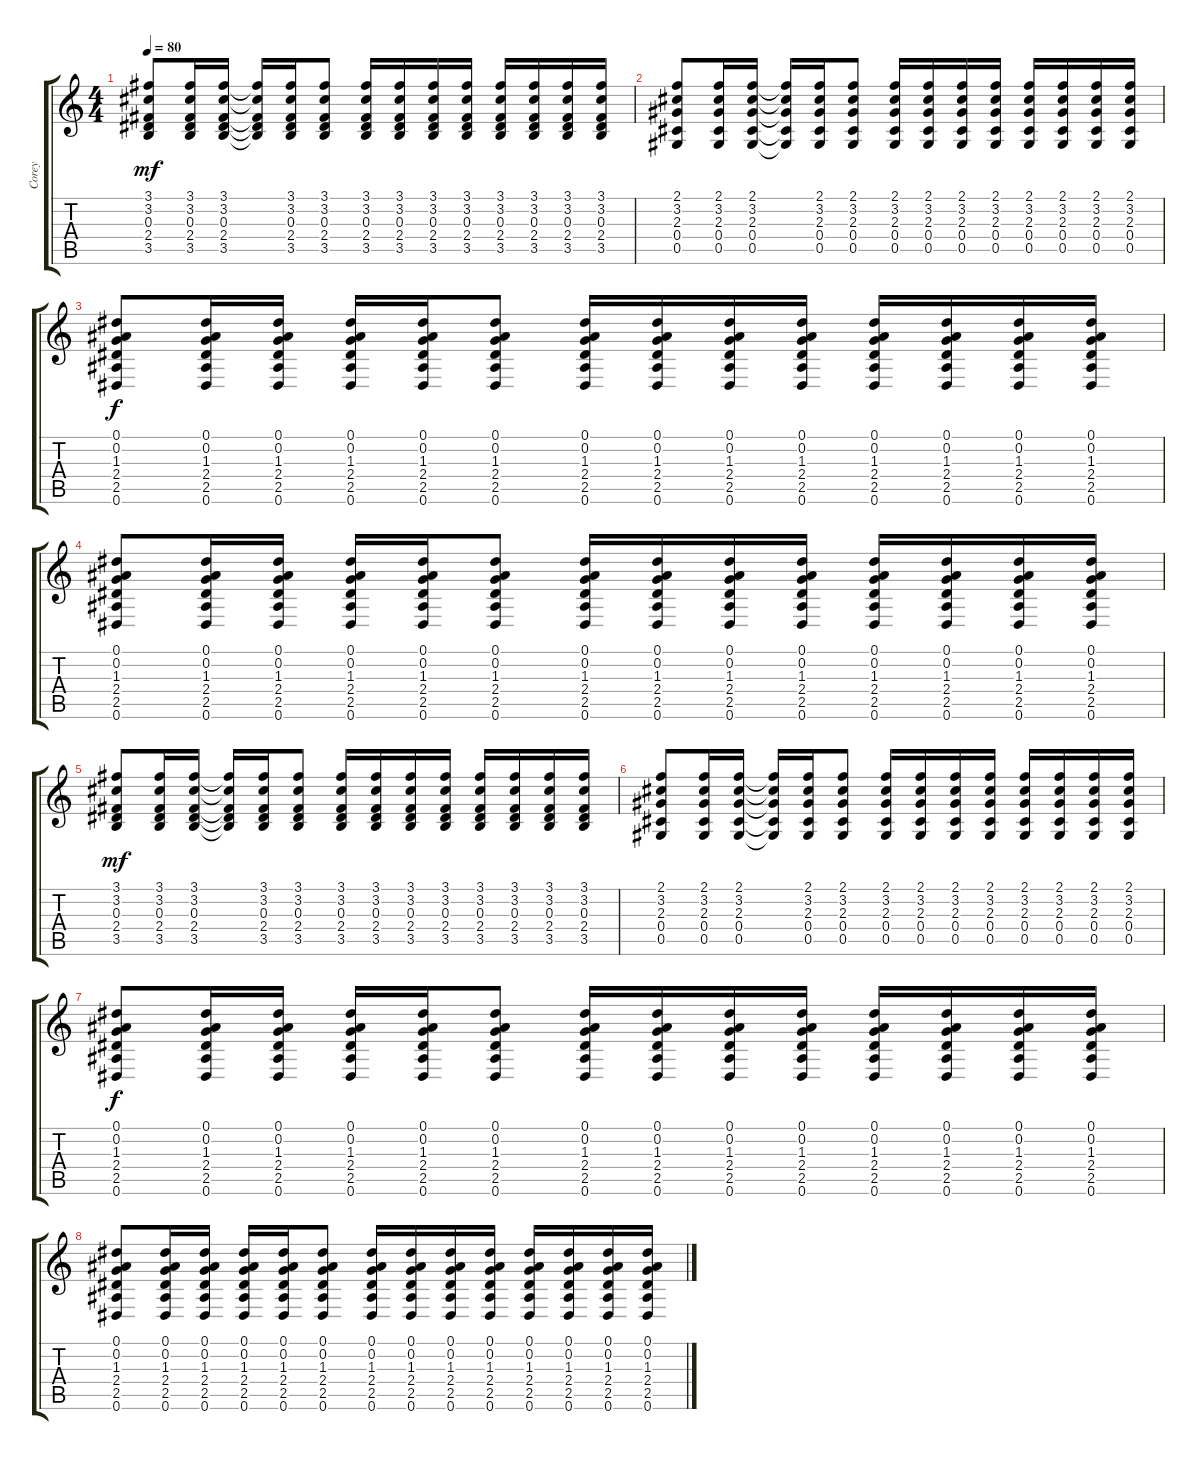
\track ("Corey " "Corey ") {instrument acousticguitarnylon}
\staff {score tabs}
\tuning (Eb4 Bb3 Gb3 Db3 Ab2 Eb2) {hide}
\ts (4 4)
\tempo 80
\clef g2
\ks c
(3.1 3.2 0.3 2.4 3.5).8{dy mf} (3.1 3.2 0.3 2.4 3.5).16 (3.1 3.2 0.3 2.4 3.5).16 (3.1{t} 3.2{t} 0.3{t} 2.4{t} 3.5{t}).16 (3.1 3.2 0.3 2.4 3.5).16 (3.1 3.2 0.3 2.4 3.5).8 (3.1 3.2 0.3 2.4 3.5).16 (3.1 3.2 0.3 2.4 3.5).16 (3.1 3.2 0.3 2.4 3.5).16 (3.1 3.2 0.3 2.4 3.5).16 (3.1 3.2 0.3 2.4 3.5).16 (3.1 3.2 0.3 2.4 3.5).16 (3.1 3.2 0.3 2.4 3.5).16 (3.1 3.2 0.3 2.4 3.5).16 |
(2.1 3.2 2.3 0.4 0.5).8 (2.1 3.2 2.3 0.4 0.5).16 (2.1 3.2 2.3 0.4 0.5).16 (2.1{t} 3.2{t} 2.3{t} 0.4{t} 0.5{t}).16 (2.1 3.2 2.3 0.4 0.5).16 (2.1 3.2 2.3 0.4 0.5).8 (2.1 3.2 2.3 0.4 0.5).16 (2.1 3.2 2.3 0.4 0.5).16 (2.1 3.2 2.3 0.4 0.5).16 (2.1 3.2 2.3 0.4 0.5).16 (2.1 3.2 2.3 0.4 0.5).16 (2.1 3.2 2.3 0.4 0.5).16 (2.1 3.2 2.3 0.4 0.5).16 (2.1 3.2 2.3 0.4 0.5).16 |
(0.1 0.2 1.3 2.4 2.5 0.6).8{dy f} (0.1 0.2 1.3 2.4 2.5 0.6).16 (0.1 0.2 1.3 2.4 2.5 0.6).16 (0.1 0.2 1.3 2.4 2.5 0.6).16 (0.1 0.2 1.3 2.4 2.5 0.6).16 (0.1 0.2 1.3 2.4 2.5 0.6).8 (0.1 0.2 1.3 2.4 2.5 0.6).16 (0.1 0.2 1.3 2.4 2.5 0.6).16 (0.1 0.2 1.3 2.4 2.5 0.6).16 (0.1 0.2 1.3 2.4 2.5 0.6).16 (0.1 0.2 1.3 2.4 2.5 0.6).16 (0.1 0.2 1.3 2.4 2.5 0.6).16 (0.1 0.2 1.3 2.4 2.5 0.6).16 (0.1 0.2 1.3 2.4 2.5 0.6).16 |
(0.1 0.2 1.3 2.4 2.5 0.6).8 (0.1 0.2 1.3 2.4 2.5 0.6).16 (0.1 0.2 1.3 2.4 2.5 0.6).16 (0.1 0.2 1.3 2.4 2.5 0.6).16 (0.1 0.2 1.3 2.4 2.5 0.6).16 (0.1 0.2 1.3 2.4 2.5 0.6).8 (0.1 0.2 1.3 2.4 2.5 0.6).16 (0.1 0.2 1.3 2.4 2.5 0.6).16 (0.1 0.2 1.3 2.4 2.5 0.6).16 (0.1 0.2 1.3 2.4 2.5 0.6).16 (0.1 0.2 1.3 2.4 2.5 0.6).16 (0.1 0.2 1.3 2.4 2.5 0.6).16 (0.1 0.2 1.3 2.4 2.5 0.6).16 (0.1 0.2 1.3 2.4 2.5 0.6).16 |
(3.1 3.2 0.3 2.4 3.5).8{dy mf} (3.1 3.2 0.3 2.4 3.5).16 (3.1 3.2 0.3 2.4 3.5).16 (3.1{t} 3.2{t} 0.3{t} 2.4{t} 3.5{t}).16 (3.1 3.2 0.3 2.4 3.5).16 (3.1 3.2 0.3 2.4 3.5).8 (3.1 3.2 0.3 2.4 3.5).16 (3.1 3.2 0.3 2.4 3.5).16 (3.1 3.2 0.3 2.4 3.5).16 (3.1 3.2 0.3 2.4 3.5).16 (3.1 3.2 0.3 2.4 3.5).16 (3.1 3.2 0.3 2.4 3.5).16 (3.1 3.2 0.3 2.4 3.5).16 (3.1 3.2 0.3 2.4 3.5).16 |
(2.1 3.2 2.3 0.4 0.5).8 (2.1 3.2 2.3 0.4 0.5).16 (2.1 3.2 2.3 0.4 0.5).16 (2.1{t} 3.2{t} 2.3{t} 0.4{t} 0.5{t}).16 (2.1 3.2 2.3 0.4 0.5).16 (2.1 3.2 2.3 0.4 0.5).8 (2.1 3.2 2.3 0.4 0.5).16 (2.1 3.2 2.3 0.4 0.5).16 (2.1 3.2 2.3 0.4 0.5).16 (2.1 3.2 2.3 0.4 0.5).16 (2.1 3.2 2.3 0.4 0.5).16 (2.1 3.2 2.3 0.4 0.5).16 (2.1 3.2 2.3 0.4 0.5).16 (2.1 3.2 2.3 0.4 0.5).16 |
(0.1 0.2 1.3 2.4 2.5 0.6).8{dy f} (0.1 0.2 1.3 2.4 2.5 0.6).16 (0.1 0.2 1.3 2.4 2.5 0.6).16 (0.1 0.2 1.3 2.4 2.5 0.6).16 (0.1 0.2 1.3 2.4 2.5 0.6).16 (0.1 0.2 1.3 2.4 2.5 0.6).8 (0.1 0.2 1.3 2.4 2.5 0.6).16 (0.1 0.2 1.3 2.4 2.5 0.6).16 (0.1 0.2 1.3 2.4 2.5 0.6).16 (0.1 0.2 1.3 2.4 2.5 0.6).16 (0.1 0.2 1.3 2.4 2.5 0.6).16 (0.1 0.2 1.3 2.4 2.5 0.6).16 (0.1 0.2 1.3 2.4 2.5 0.6).16 (0.1 0.2 1.3 2.4 2.5 0.6).16 |
(0.1 0.2 1.3 2.4 2.5 0.6).8 (0.1 0.2 1.3 2.4 2.5 0.6).16 (0.1 0.2 1.3 2.4 2.5 0.6).16 (0.1 0.2 1.3 2.4 2.5 0.6).16 (0.1 0.2 1.3 2.4 2.5 0.6).16 (0.1 0.2 1.3 2.4 2.5 0.6).8 (0.1 0.2 1.3 2.4 2.5 0.6).16 (0.1 0.2 1.3 2.4 2.5 0.6).16 (0.1 0.2 1.3 2.4 2.5 0.6).16 (0.1 0.2 1.3 2.4 2.5 0.6).16 (0.1 0.2 1.3 2.4 2.5 0.6).16 (0.1 0.2 1.3 2.4 2.5 0.6).16 (0.1 0.2 1.3 2.4 2.5 0.6).16 (0.1 0.2 1.3 2.4 2.5 0.6).16
